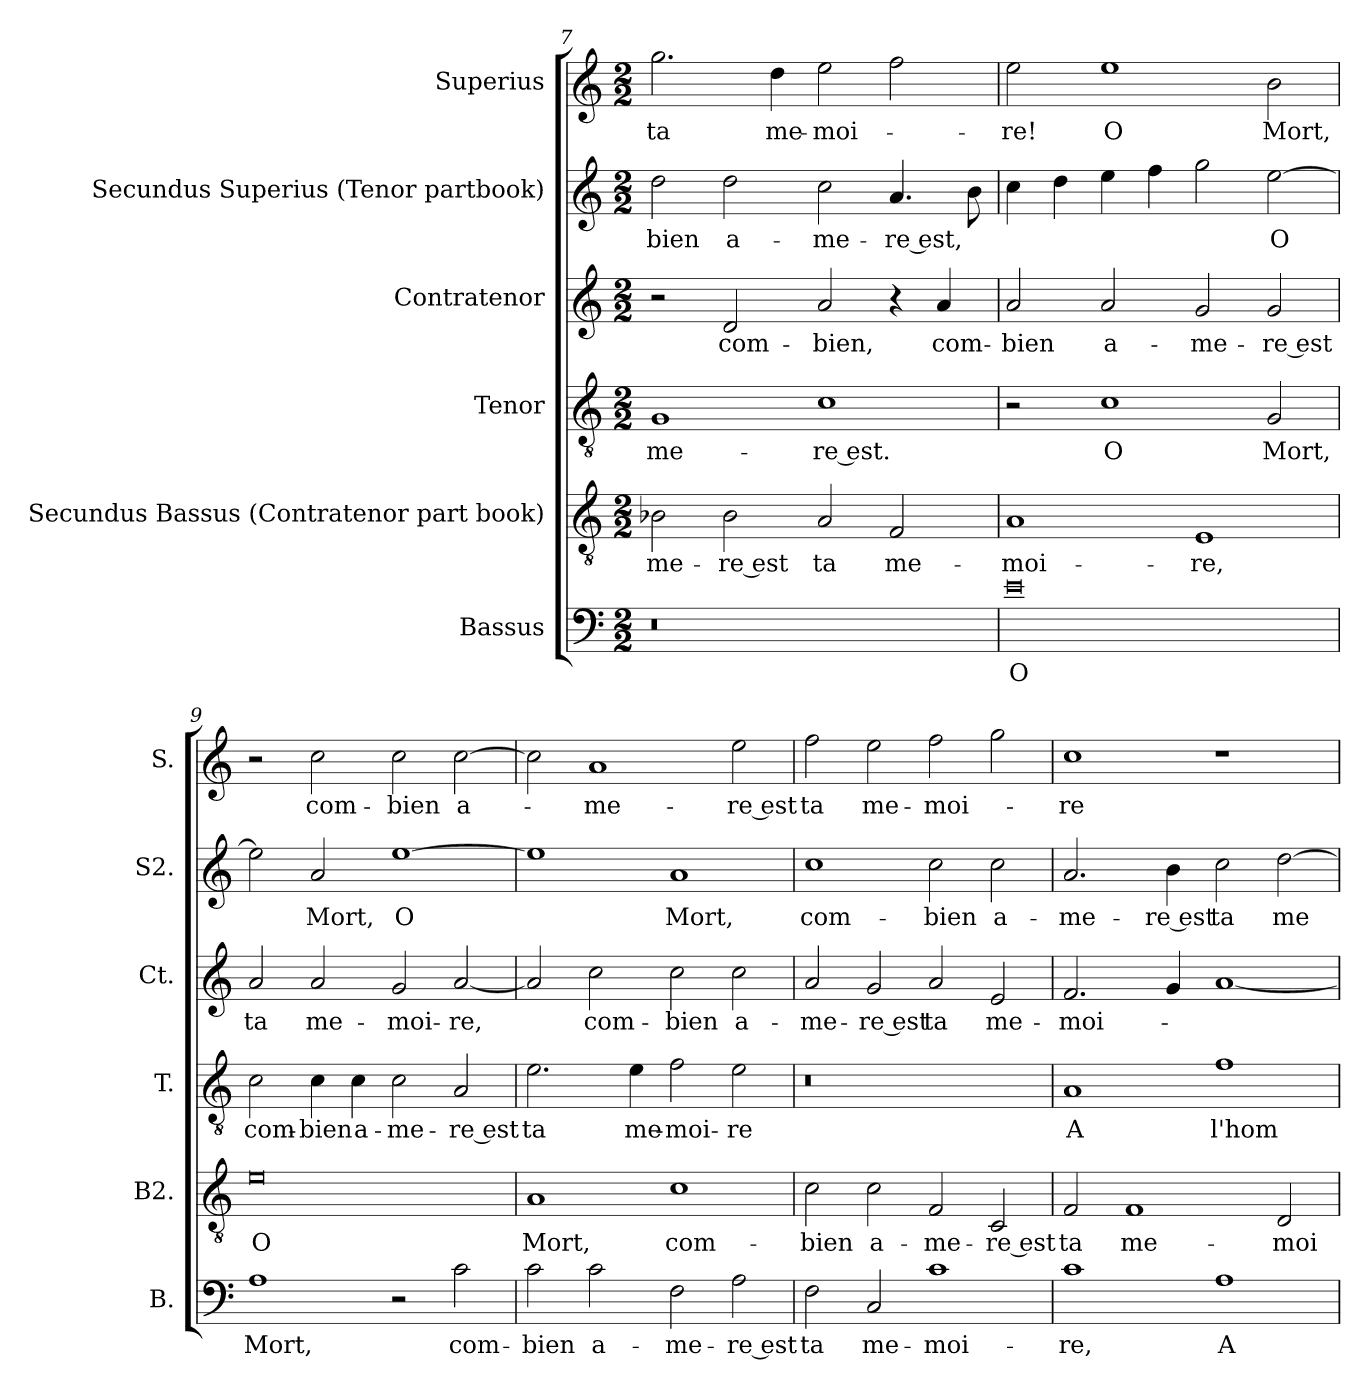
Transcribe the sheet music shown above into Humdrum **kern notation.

**kern	**text	**kern	**text	**kern	**text	**kern	**text	**kern	**text	**kern	**text
*part6	*part6	*part5	*part5	*part4	*part4	*part3	*part3	*part2	*part2	*part1	*part1
*staff6	*staff6	*staff5	*staff5	*staff4	*staff4	*staff3	*staff3	*staff2	*staff2	*staff1	*staff1
*I"Bassus	*	*I"Secundus Bassus (Contratenor part book)	*	*I"Tenor	*	*I"Contratenor	*	*I"Secundus Superius (Tenor partbook)	*	*I"Superius	*
*I'B.	*	*I'B2.	*	*I'T.	*	*I'Ct.	*	*I'S2.	*	*I'S.	*
*clefF4	*	*clefGv2	*	*clefGv2	*	*clefG2	*	*clefG2	*	*clefG2	*
*	*	*ITrd7c12	*	*ITrd7c12	*	*	*	*	*	*	*
*k[]	*	*k[]	*	*k[]	*	*k[]	*	*k[]	*	*k[]	*
*C:	*	*C:	*	*C:	*	*C:	*	*C:	*	*C:	*
*M2/2	*	*M2/2	*	*M2/2	*	*M2/2	*	*M2/2	*	*M2/2	*
=7	=7	=7	=7	=7	=7	=7	=7	=7	=7	=7	=7
!LO:N:vis=0	!	!	!	!	!	!	!	!	!	!	!
1r	.	2BB-X\	-me-	1GG/	-me-	2r	.	2dd\	-bien	2.gg\	ta
.	.	2BB-\	-re est	.	.	2d/	com-	2dd\	a-	.	.
.	.	.	.	.	.	.	.	.	.	4dd\	me-
1ryy	.	2AA/	ta	1C\	-re est.	2a/	-bien,	2cc\	-me-	2ee\	-moi-
.	.	2FF/	me-	.	.	4r	.	4.a/	-re est,	2ff\	.
.	.	.	.	.	.	4a/	com-	.	.	.	.
.	.	.	.	.	.	.	.	8b\	.	.	.
!!LO:PB:g=z
=8	=8	=8	=8	=8	=8	=8	=8	=8	=8	=8	=8
0e\	O	1AA/	-moi-	2r	.	2a/	-bien	4cc\	.	2ee\	-re!
.	.	.	.	.	.	.	.	4dd\	.	.	.
.	.	.	.	1C\	O	2a/	a-	4ee\	.	1ee\	O
.	.	.	.	.	.	.	.	4ff\	.	.	.
.	.	1EE/	-re,	.	.	2g/	-me-	2gg\	.	.	.
.	.	.	.	2GG/	Mort,	2g/	-re est	[2ee\	O	2b\	Mort,
=9	=9	=9	=9	=9	=9	=9	=9	=9	=9	=9	=9
1A\	Mort,	0E\	O	2C\	com-	2a/	ta	2ee\]	.	2r	.
.	.	.	.	4C\	-bien	2a/	me-	2a/	Mort,	2cc\	com-
.	.	.	.	4C\	a-	.	.	.	.	.	.
2r	.	.	.	2C\	-me-	2g/	-moi-	[1ee\	O	2cc\	-bien
2c\	com-	.	.	2AA/	-re est	[2a/	-re,	.	.	[2cc\	a-
=10	=10	=10	=10	=10	=10	=10	=10	=10	=10	=10	=10
2c\	-bien	1AA/	Mort,	2.E\	ta	2a/]	.	1ee\]	.	2cc\]	.
2c\	a-	.	.	.	.	2cc\	com-	.	.	1a/	-me-
.	.	.	.	4E\	me-	.	.	.	.	.	.
2F\	-me-	1C\	com-	2F\	-moi-	2cc\	-bien	1a/	Mort,	.	.
2A\	-re est	.	.	2E\	-re	2cc\	a-	.	.	2ee\	-re est
=11	=11	=11	=11	=11	=11	=11	=11	=11	=11	=11	=11
!	!	!	!	!LO:N:vis=0	!	!	!	!	!	!	!
2F\	ta	2C\	-bien	1r	.	2a/	-me-	1cc\	com-	2ff\	ta
2C/	me-	2C\	a-	.	.	2g/	-re est	.	.	2ee\	me-
1c\	-moi-	2FF/	-me-	1ryy	.	2a/	ta	2cc\	-bien	2ff\	-moi-
.	.	2CC/	-re est	.	.	2e/	me-	2cc\	a-	2gg\	.
!!LO:LB:g=z
=12	=12	=12	=12	=12	=12	=12	=12	=12	=12	=12	=12
1c\	-re,	2FF/	ta	1AA/	A	2.f/	-moi-	2.a/	-me-	1cc\	-re
.	.	1FF/	me-	.	.	.	.	.	.	.	.
.	.	.	.	.	.	4g/	.	4b\	-re est	.	.
1A\	A	.	.	1F\	l'hom-	[1a/	.	2cc\	ta	1r	.
.	.	2DD/	-moi-	.	.	.	.	[2dd\	me-	.	.
=	=	=	=	=	=	=	=	=	=	=	=
*-	*-	*-	*-	*-	*-	*-	*-	*-	*-	*-	*-
